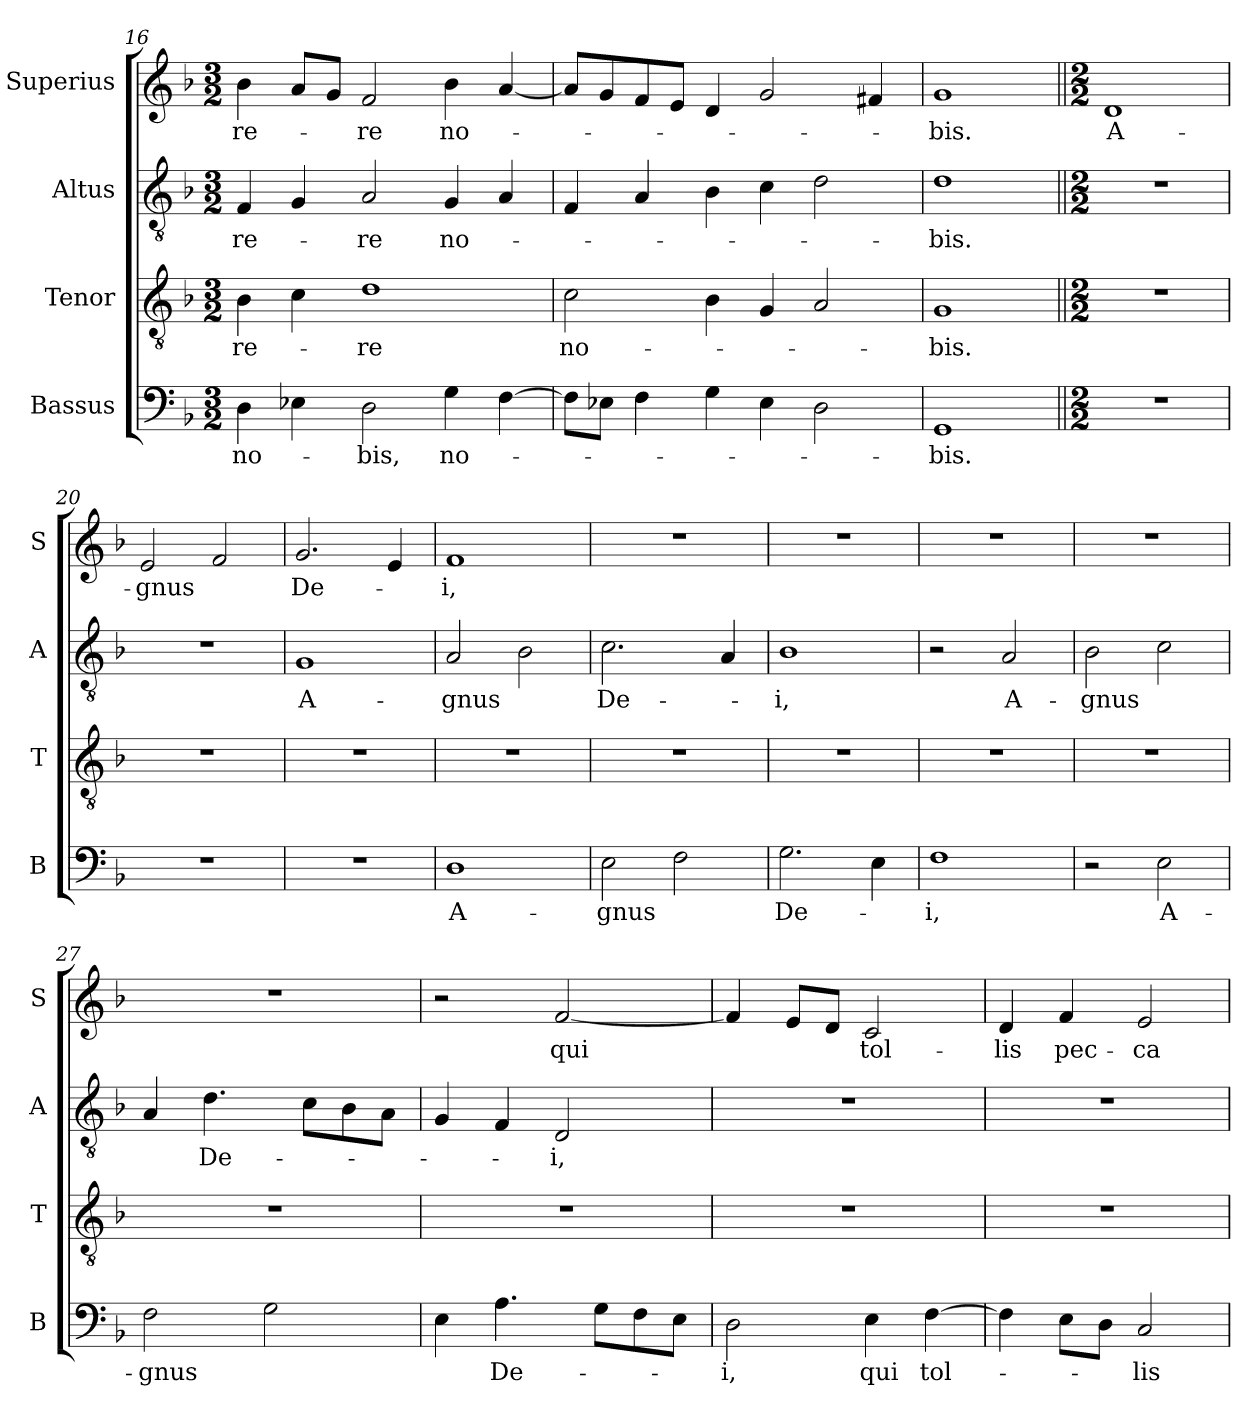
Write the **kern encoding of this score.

**kern	**text	**kern	**text	**kern	**text	**kern	**text
*part4	*part4	*part3	*part3	*part2	*part2	*part1	*part1
*staff4	*staff4	*staff3	*staff3	*staff2	*staff2	*staff1	*staff1
*I"Bassus	*	*I"Tenor	*	*I"Altus	*	*I"Superius	*
*I'B	*	*I'T	*	*I'A	*	*I'S	*
*clefF4	*	*clefGv2	*	*clefGv2	*	*clefG2	*
*k[b-]	*	*k[b-]	*	*k[b-]	*	*k[b-]	*
*M3/2	*	*M3/2	*	*M3/2	*	*M3/2	*
=16	=16	=16	=16	=16	=16	=16	=16
!	!LO:LY:i	!	!	!	!LO:LY:i	!	!
4D	no-	4B-	-re-	4F	-re-	4b-	-re-
4E-X	.	4c	.	4G	.	8aL	.
.	.	.	.	.	.	8gJ	.
!	!LO:LY:i	!	!	!	!LO:LY:i	!	!
2D	-bis,	1d	-re	2A	-re	2f	-re
4G	no-	.	.	4G	no-	4b-	no-
[4F	.	.	.	4A	.	[4a	.
=17	=17	=17	=17	=17	=17	=17	=17
8FL]	.	2c	no-	4F	.	8aL]	.
8E-iJ	.	.	.	.	.	8g	.
4F	.	.	.	4A	.	8f	.
.	.	.	.	.	.	8eJ	.
4G	.	4B-	.	4B-	.	4d	.
4E-i	.	4G	.	4c	.	2g	.
2D	.	2A	.	2d	.	.	.
.	.	.	.	.	.	4f#X	.
=18	=18	=18	=18	=18	=18	=18	=18
1GG	-bis.	1G	-bis.	1d	-bis.	1g	-bis.
=19||	=19||	=19||	=19||	=19||	=19||	=19||	=19||
*M2/2	*	*M2/2	*	*M2/2	*	*M2/2	*
1r	.	1r	.	1r	.	1d	A-
=20	=20	=20	=20	=20	=20	=20	=20
1r	.	1r	.	1r	.	2e	-gnus
.	.	.	.	.	.	2f	.
=21	=21	=21	=21	=21	=21	=21	=21
1r	.	1r	.	1G	A-	2.g	De-
.	.	.	.	.	.	4e	.
=22	=22	=22	=22	=22	=22	=22	=22
1D	A-	1r	.	2A	-gnus	1f	-i,
.	.	.	.	2B-	.	.	.
=23	=23	=23	=23	=23	=23	=23	=23
!	!	!	!	!	!LO:LY:i	!	!
2E	-gnus	1r	.	2.c	De-	1r	.
2F	.	.	.	.	.	.	.
.	.	.	.	4A	.	.	.
=24	=24	=24	=24	=24	=24	=24	=24
!	!	!	!	!	!LO:LY:i	!	!
2.G	De-	1r	.	1B-	-i,	1r	.
4E	.	.	.	.	.	.	.
=25	=25	=25	=25	=25	=25	=25	=25
1F	-i,	1r	.	2r	.	1r	.
!	!	!	!	!	!LO:LY:i	!	!
.	.	.	.	2A	A-	.	.
=26	=26	=26	=26	=26	=26	=26	=26
!	!	!	!	!	!LO:LY:i	!	!
2r	.	1r	.	2B-	-gnus	1r	.
!	!LO:LY:i	!	!	!	!	!	!
2E	A-	.	.	2c	.	.	.
=27	=27	=27	=27	=27	=27	=27	=27
!	!LO:LY:i	!	!	!	!	!	!
2F	-gnus	1r	.	4A	.	1r	.
.	.	.	.	4.d	De-	.	.
2G	.	.	.	.	.	.	.
.	.	.	.	8cL	.	.	.
.	.	.	.	8B-	.	.	.
.	.	.	.	8AJ	.	.	.
=28	=28	=28	=28	=28	=28	=28	=28
4E	.	1r	.	4G	.	2r	.
!	!LO:LY:i	!	!	!	!	!	!
4.A	De-	.	.	4F	.	.	.
!	!	!	!	!	!	!	!LO:LY:i
.	.	.	.	2D	-i,	[2f	qui
8GL	.	.	.	.	.	.	.
8F	.	.	.	.	.	.	.
8EJ	.	.	.	.	.	.	.
=29	=29	=29	=29	=29	=29	=29	=29
!	!LO:LY:i	!	!	!	!	!	!
2D	-i,	1r	.	1r	.	4f]	.
.	.	.	.	.	.	8eL	.
.	.	.	.	.	.	8dJ	.
!	!	!	!	!	!	!	!LO:LY:i
4E	qui	.	.	.	.	2c	tol-
[4F	tol-	.	.	.	.	.	.
=30	=30	=30	=30	=30	=30	=30	=30
!	!	!	!	!	!	!	!LO:LY:i
4F]	.	1r	.	1r	.	4d	-lis
8EL	.	.	.	.	.	4f	pec-
8DJ	.	.	.	.	.	.	.
2C	-lis	.	.	.	.	2e	-ca-
=	=	=	=	=	=	=	=
*-	*-	*-	*-	*-	*-	*-	*-
